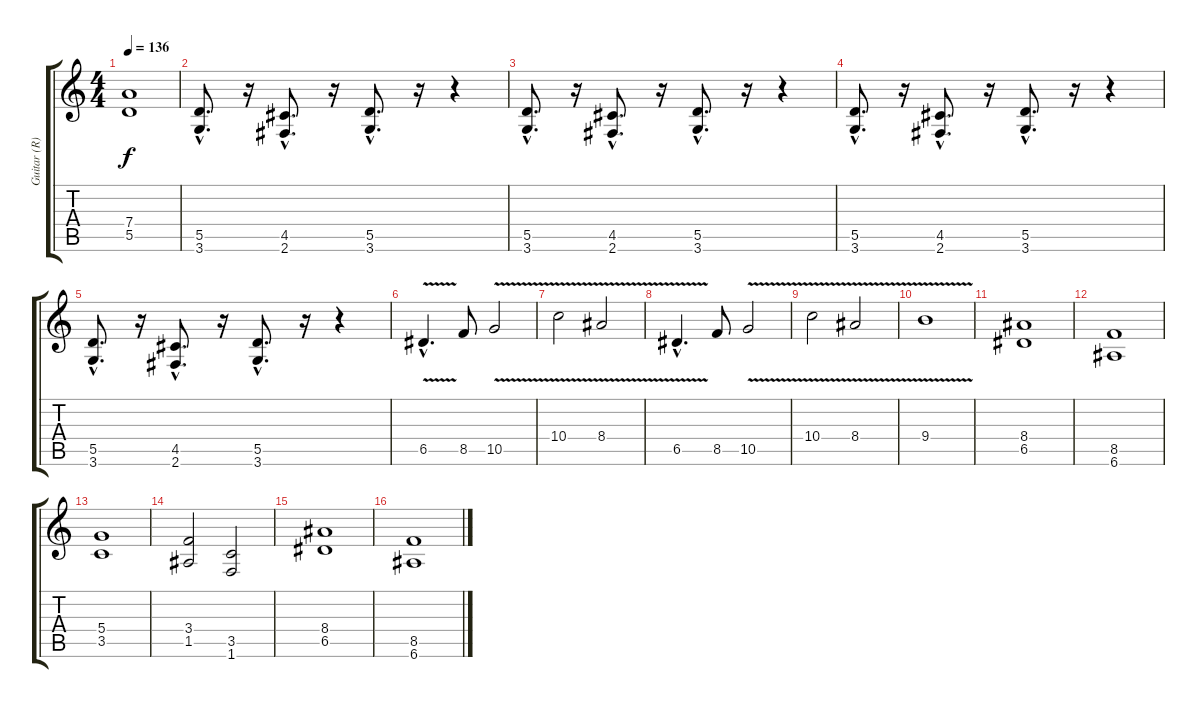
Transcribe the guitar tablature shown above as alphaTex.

\track ("Guitar (R)" "Guitar (R)") {instrument distortionguitar}
\staff {score tabs}
\tuning (E4 B3 G3 D3 A2 E2) {hide}
\ts (4 4)
\tempo 136
\clef g2
\ks c
(7.4 5.5).1{dy f} |
(5.5{hac} 3.6{hac}).8{d} r.16 (4.5{hac} 2.6{hac}).8{d} r.16 (5.5{hac} 3.6{hac}).8{d} r.16 r.4 |
(5.5{hac} 3.6{hac}).8{d} r.16 (4.5{hac} 2.6{hac}).8{d} r.16 (5.5{hac} 3.6{hac}).8{d} r.16 r.4 |
(5.5{hac} 3.6{hac}).8{d} r.16 (4.5{hac} 2.6{hac}).8{d} r.16 (5.5{hac} 3.6{hac}).8{d} r.16 r.4 |
(5.5{hac} 3.6{hac}).8{d} r.16 (4.5{hac} 2.6{hac}).8{d} r.16 (5.5{hac} 3.6{hac}).8{d} r.16 r.4 |
6.5{v hac}.4{d} 8.5.8 10.5{v}.2 |
10.4{v}.2 8.4{v}.2 |
6.5{v hac}.4{d} 8.5.8 10.5{v}.2 |
10.4{v}.2 8.4{v}.2 |
9.4{v}.1 |
(8.4 6.5).1 |
(8.5 6.6).1 |
(5.4 3.5).1 |
(3.4 1.5).2 (3.5 1.6).2 |
(8.4 6.5).1 |
(8.5 6.6).1
